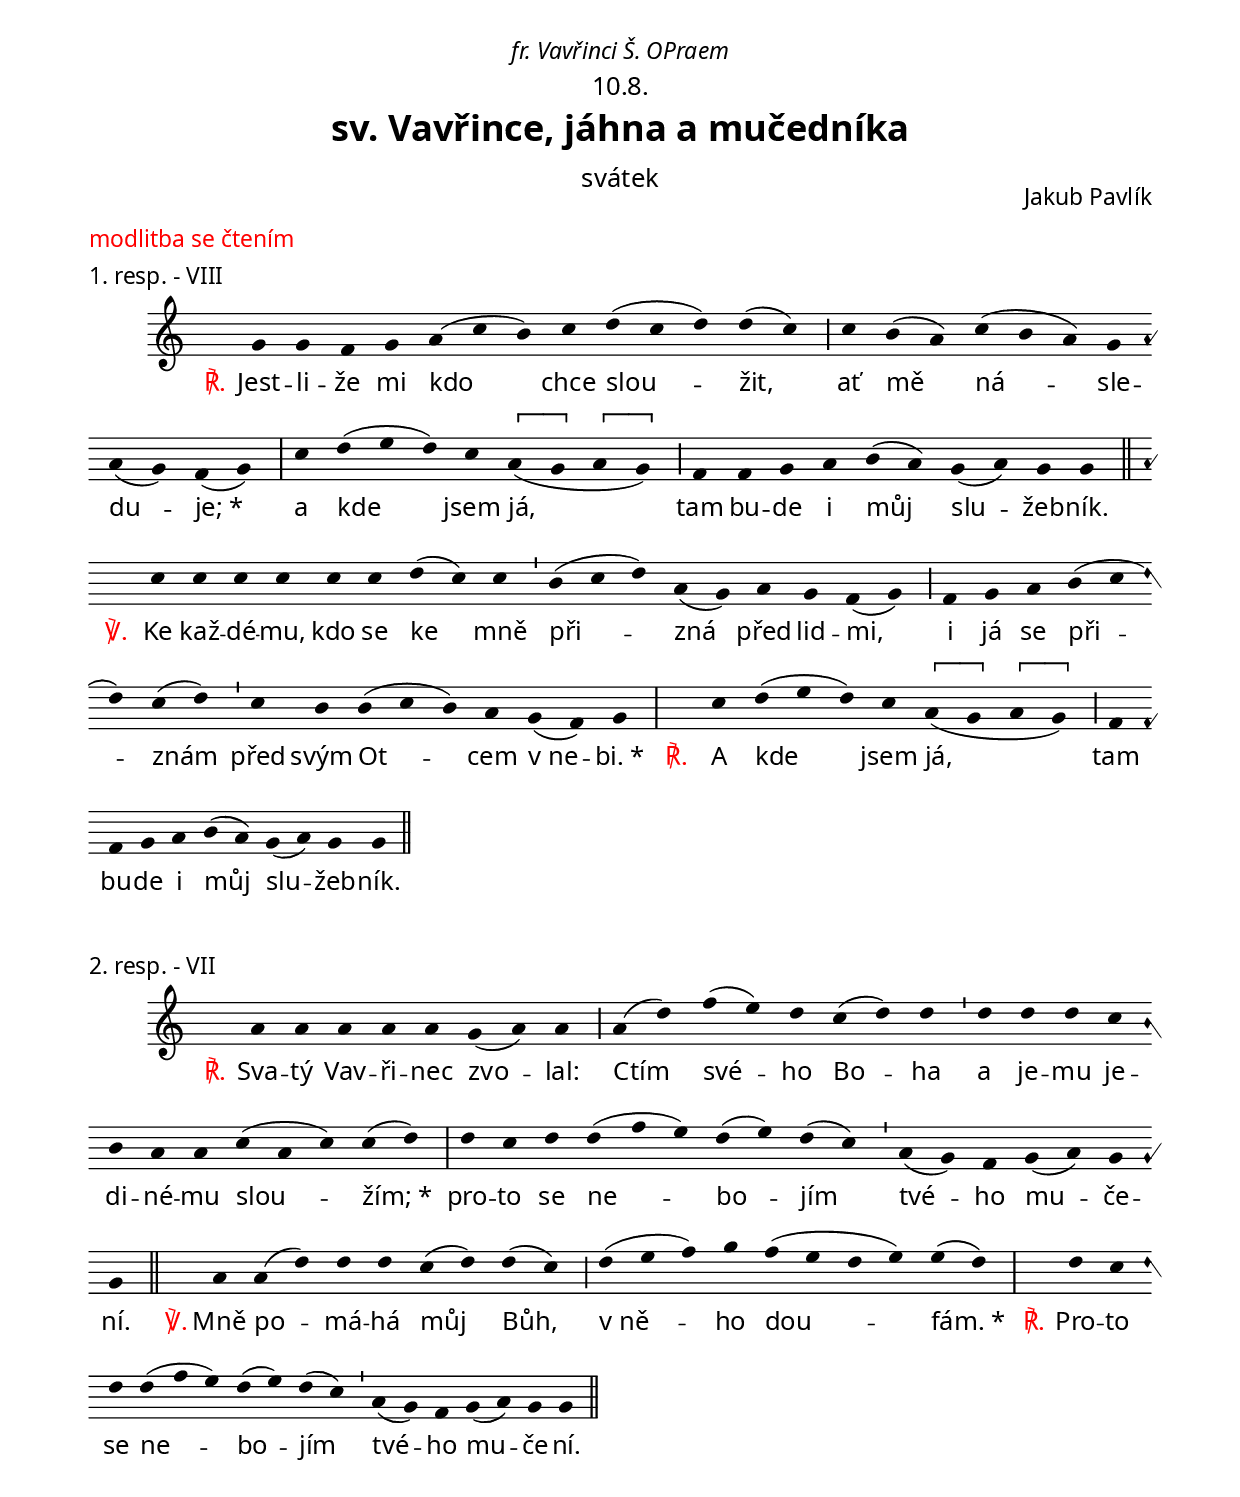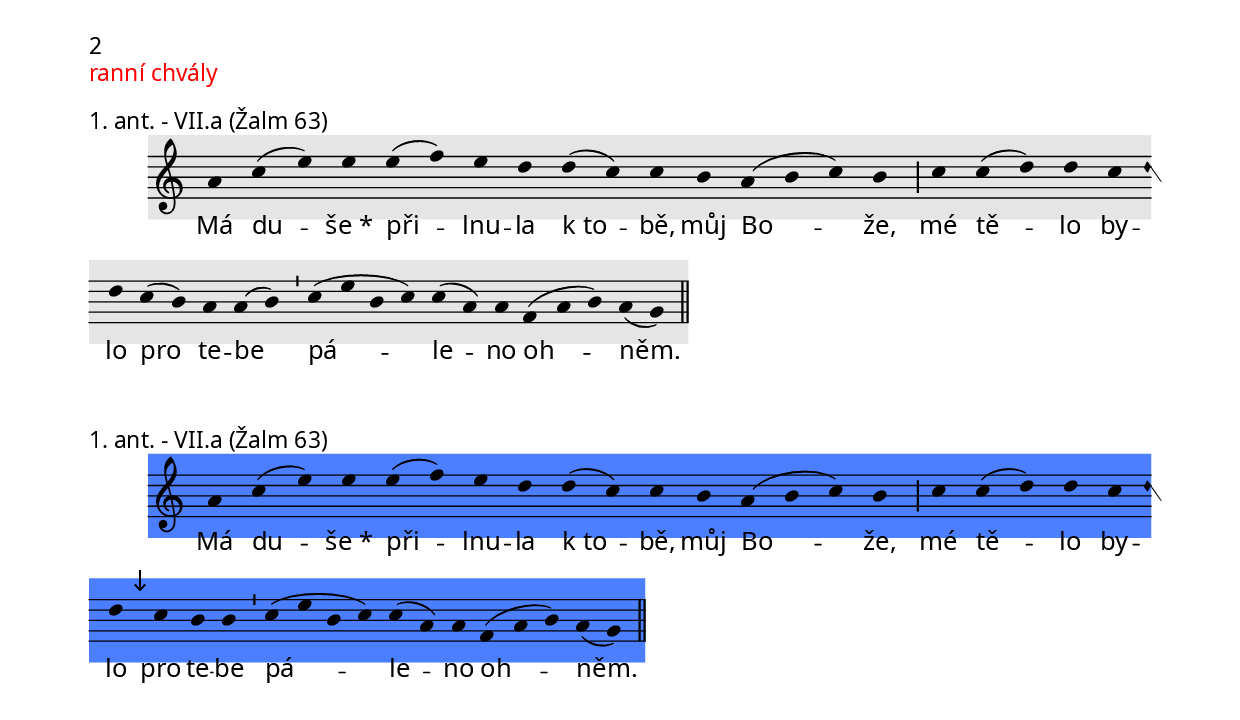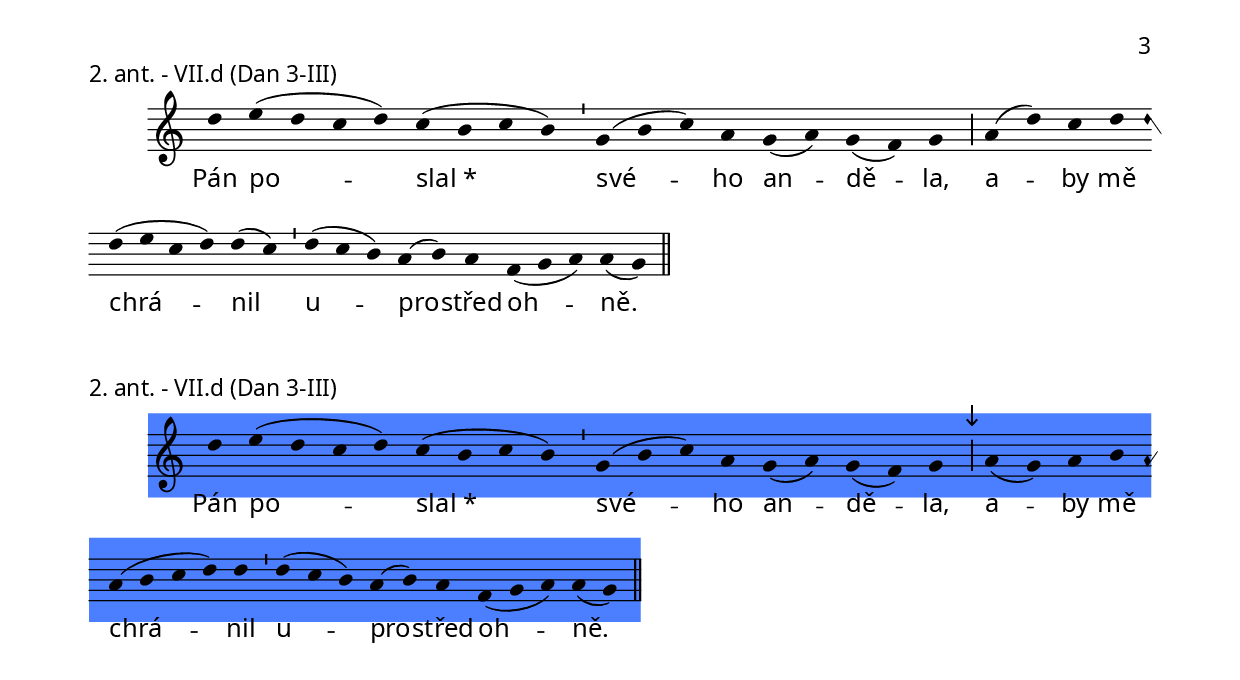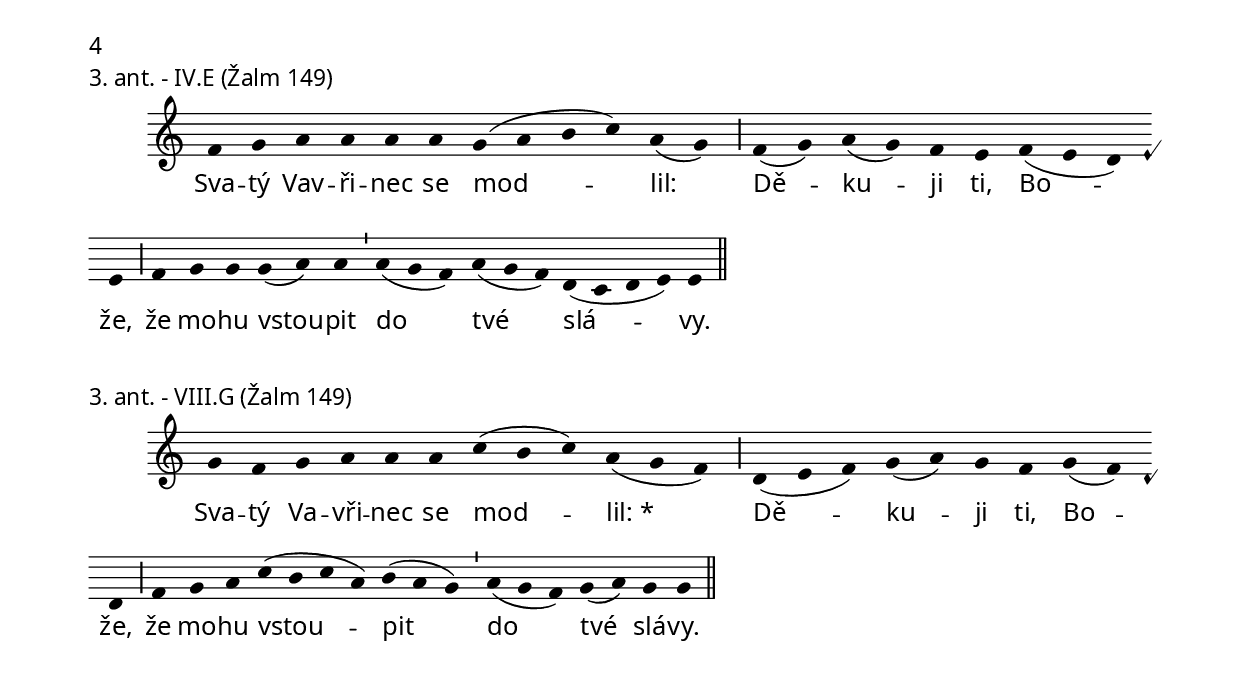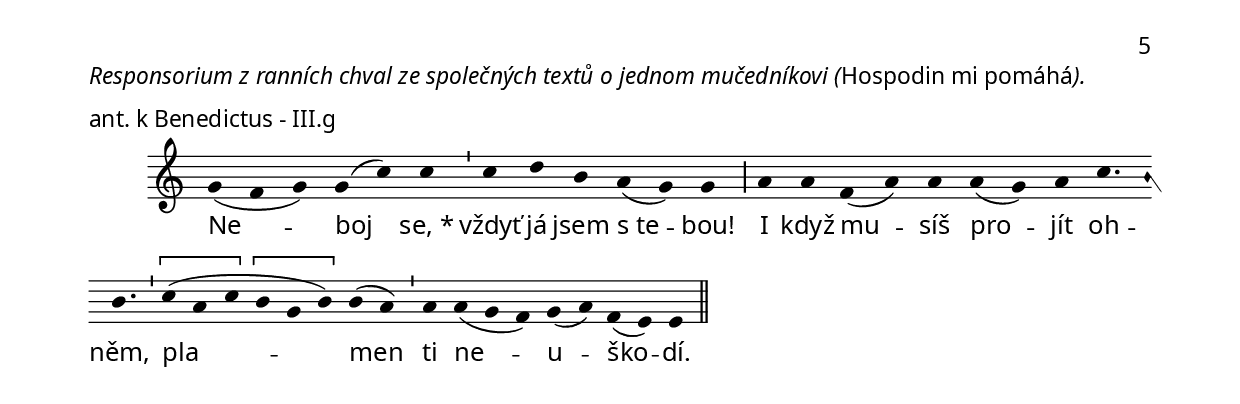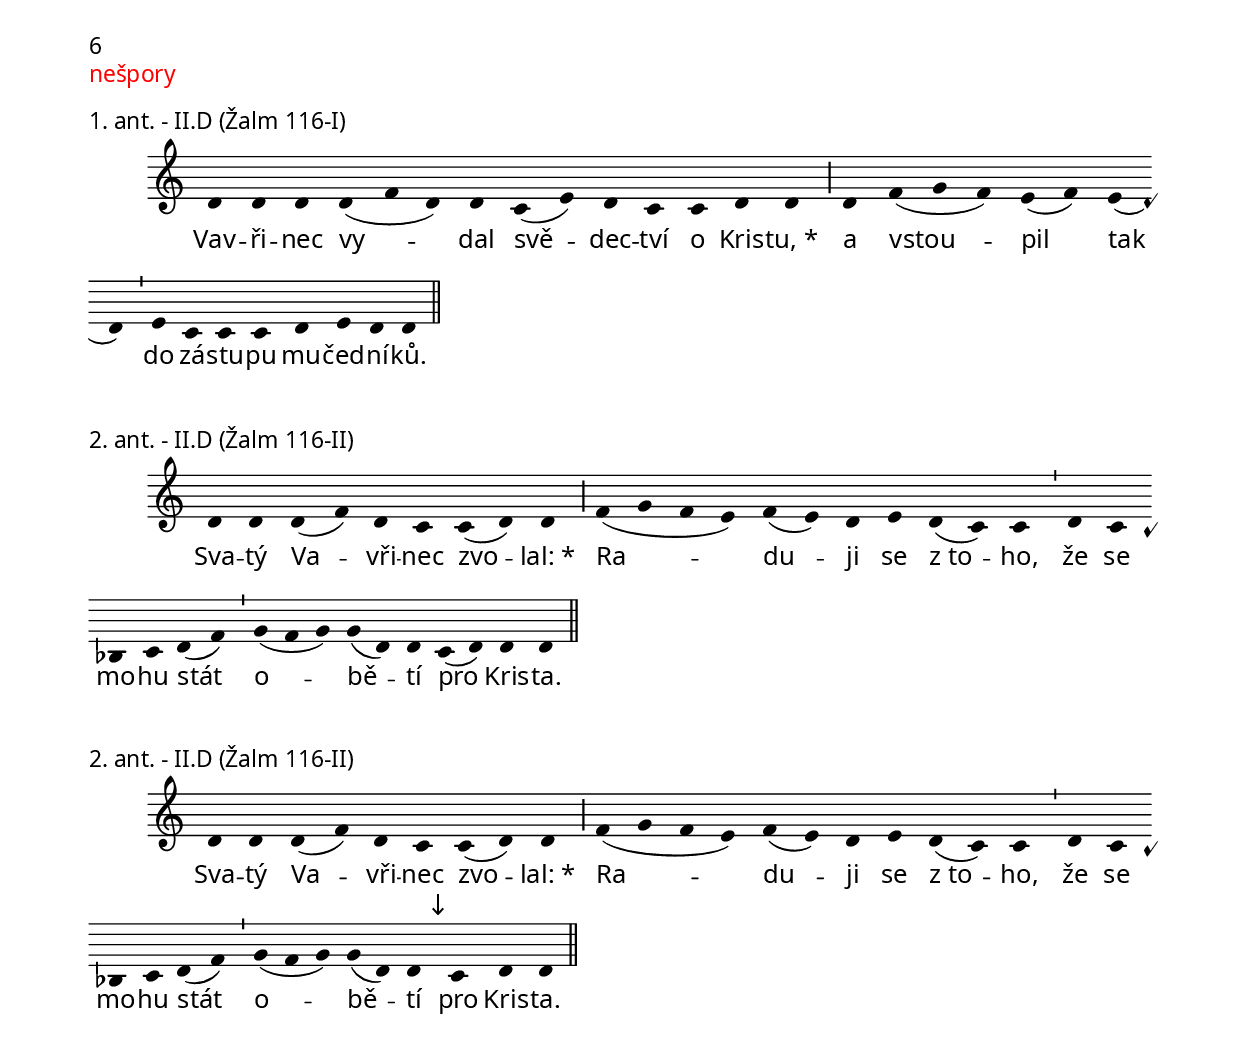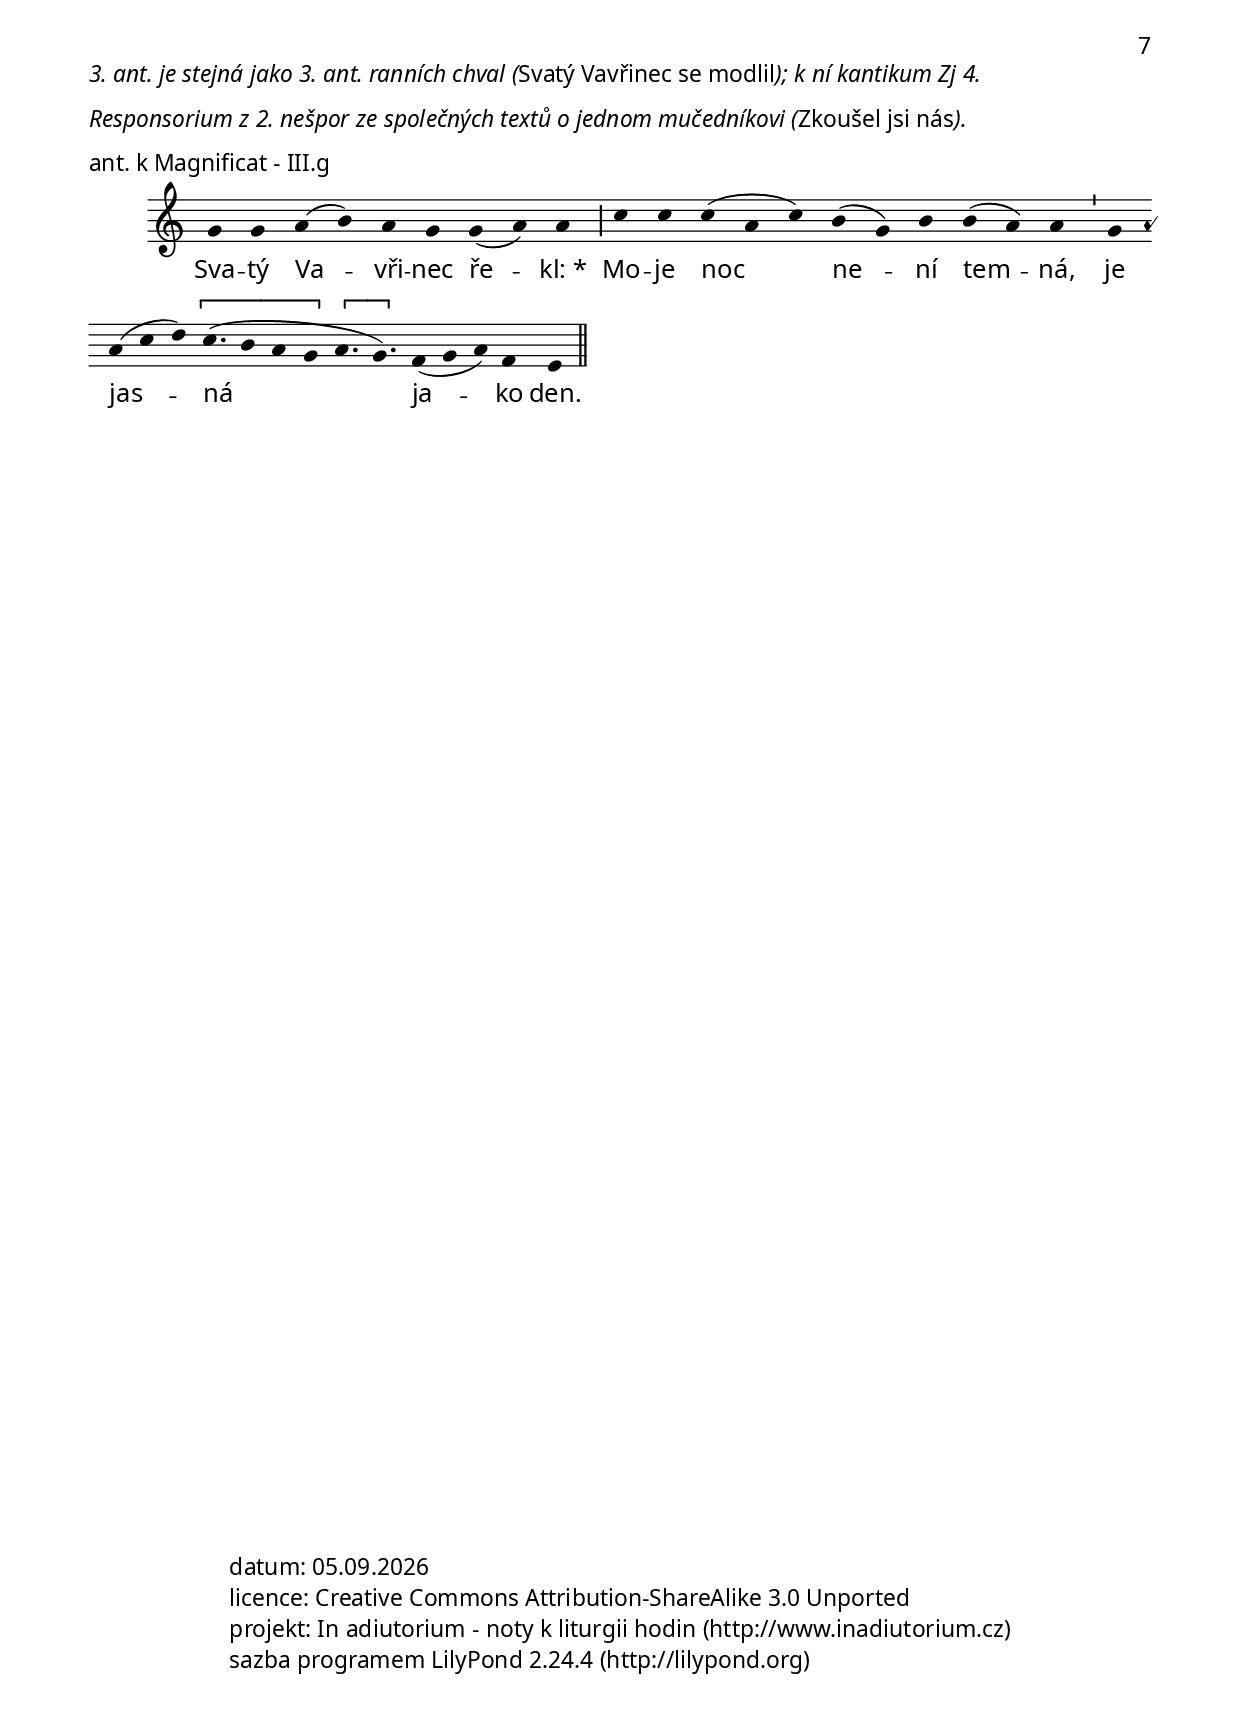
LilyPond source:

\version "2.15.40"

\include "../spolecne.ly"
\include "../dilyresponsorii.ly"

\header {
  title = \markup\titleSvatek
            "sv. Vavřince, jáhna a mučedníka"
            svátek
            10.8.
  composer = "Jakub Pavlík"
  dedication = \markup\italic "fr. Vavřinci Š. OPraem"
}

\markup {\nadpisHodinka {"modlitba se čtením"}}

\score {
  \relative c'' {
    \choralniRezim

    % R
    \neviditelna a
    g4 g f g a( c b) c d( c d) d( c) \barMaior
    c b( a) c( b a) g a( g) f( g) \barMax

    c d( e d) c \[ a( g \] \[ a g) \] \barMaior
    f f g a b( a) g( a) g g \barFinalis
    % V
    \neviditelna a
    c c c c c c d( c) c \barMin b( c d) a( g) a g f( g) \barMaior
    f g a b( c d) c( d) \barMin c b b( c b) a g( f) g \barMax

    % R
    \neviditelna a
    c d( e d) c \[ a( g \] \[ a g) \] \barMaior
    f f g a b( a) g( a) g g \barFinalis
  }
  \addlyrics {
    \Response Jest -- li -- že mi kdo chce slou -- žit,
    ať mě ná -- sle -- du -- je;_*

    a kde jsem já,
    tam bu -- de i můj slu -- žeb -- ník.
    \Verse Ke kaž -- dé -- mu, kdo se ke mně při -- zná před lid -- mi,
    i já se při -- znám před svým Ot -- cem v_ne -- bi._*

    \Response A kde jsem já, tam bu -- de i můj slu -- žeb -- ník.
  }
  \header {
    quid = "1. resp."
    modus = "VIII"
    id = "cte-r1"
    piece = \markup {\sestavTitulekResp}
  }
}

\score {
  \relative c'' {
    \choralniRezim

    % R
    \neviditelna a
    a4 a a a a g( a) a \barMaior
    a( d) f( e) d c( d) d \barMin
    d d d c b a a c( a c) c( d) \barMax

    d c d d( f e) d( e) d( c) \barMin a( g) f g( a) g g \barFinalis

    % V
    \neviditelna a
    a4 a( d) d d c( d) d( c) \barMaior d( e f) g f( e d e) e( d) \barMax

    % R
    \neviditelna a
    d c d d( f e) d( e) d( c) \barMin a( g) f g( a) g g \barFinalis
  }
  \addlyrics {
    \Response Sva -- tý Vav -- ři -- nec zvo -- lal:
    Ctím své -- ho Bo -- ha
    a je -- mu je -- di -- né -- mu slou -- žím;_*
    pro -- to se ne -- bo -- jím tvé -- ho mu -- če -- ní.
    \Verse Mně po -- má -- há můj Bůh, v_ně -- ho dou -- fám._*
    \Response Pro -- to se ne -- bo -- jím tvé -- ho mu -- če -- ní.
  }
  \header {
    quid = "2. resp."
    modus = "VII"
    id = "cte-r2"
    piece = \markup {\sestavTitulekResp}
  }
}

\pageBreak

\markup {\nadpisHodinka {"ranní chvály"}}

\score {
  \relative c'' {
    \zvyraznovacSedy
    \choralniRezim
    a4 c( e) e e( f) e d d( c) c b a( b c) b \barMaior
    c c( d) d c d c( b) a a( b) \barMin c( e b c) c( a) a f( a b) a( g) \barFinalis
  }
  \addlyrics {
    Má du -- še_* při -- lnu -- la k_to -- bě, můj Bo -- že,
    mé tě -- lo by -- lo pro te -- be pá -- le -- no oh -- něm.
  }
  \header {
    quid = "1. ant."
    modus = "VII"
    differentia = "a"
    psalmus = "Žalm 63"
    placet = "_pro tebe_ zkusit předělat zcela sylabicky - retardace se tu jeví neústrojná (nebo ne? docela jistý si nejsem)"
    id = "rch-a1"
    piece = \markup {\sestavTitulek}
  }
}

\score {
  \relative c'' {
    \zvyraznovacModry
    \choralniRezim
    a4 c( e) e e( f) e d d( c) c b a( b c) b \barMaior
    c c( d) d c d \mark\sipka c b b \barMin c( e b c) c( a) a f( a b) a( g) \barFinalis
  }
  \addlyrics {
    Má du -- še_* při -- lnu -- la k_to -- bě, můj Bo -- že,
    mé tě -- lo by -- lo pro te -- be pá -- le -- no oh -- něm.
  }
  \header {
    quid = "1. ant."
    modus = "VII"
    differentia = "a"
    psalmus = "Žalm 63"
    id = "rch-a1"
    piece = \markup {\sestavTitulek}
  }
}

\pageBreak

\score {
  \relative c'' {
    \choralniRezim
    d4 e( d c d) c( b c b) \barMin g( b c) a g( a) g( f) g \barMaior
    a( d) c d d( e c d) d( c) \barMin
    d( c b) a( b) a f( g a) a( g) \barFinalis
  }
  \addlyrics {
    Pán po -- slal_* své -- ho an -- dě -- la,
    a -- by mě chrá -- nil
    u -- pro -- střed oh -- ně.
  }
  \header {
    quid = "2. ant."
    modus = "VII"
    differentia = "d"
    psalmus = "Dan 3-III"
    id = "rch-a2"
    piece = \markup {\sestavTitulek}
  }
}

\score {
  \relative c'' {
    \zvyraznovacModry
    \choralniRezim
    d4 e( d c d) c( b c b) \barMin g( b c) a g( a) g( f) g \barMaior
    \mark\sipka a( g) a b a( b c d) d \barMin
    d( c b) a( b) a f( g a) a( g) \barFinalis
  }
  \addlyrics {
    Pán po -- slal_* své -- ho an -- dě -- la,
    a -- by mě chrá -- nil
    u -- pro -- střed oh -- ně.
  }
  \header {
    quid = "2. ant."
    modus = "VII"
    differentia = "d"
    psalmus = "Dan 3-III"
    id = "rch-a2"
    piece = \markup {\sestavTitulek}
  }
}

\pageBreak

\score {
  \relative c' {
    \choralniRezim
    f4 g a a a a g( a b c) a( g) \barMaior
    f( g) a( g) f e f( e d) e \barMaior
    f g g g( a) a \barMin a( g f) a( g f) d( c d e) e \barFinalis
  }
  \addlyrics {
    Sva -- tý Vav -- ři -- nec se mod -- lil:
    Dě -- ku -- ji ti, Bo -- že,
    že mo -- hu vstou -- pit do tvé slá -- vy.
  }
  \header {
    quid = "3. ant."
    modus = "IV"
    differentia = "E"
    psalmus = "Žalm 149"
    id = ""
    piece = \markup {\sestavTitulek}
  }
}

\score {
  \relative c'' {
    \choralniRezim
    g4 f g a a a c( b c) a( g f) \barMaior
    d( e f) g( a) g f g( f) d \barMaior
    f g a c( b c a) b( a g) \barMin a( g f) g( a) g g \barFinalis
  }
  \addlyrics {
    Sva -- tý Va -- vři -- nec se mod -- lil:_*
    Dě -- ku -- ji ti, Bo -- že,
    že mo -- hu vstou -- pit do tvé slá -- vy.
  }
  \header {
    quid = "3. ant."
    modus = "VIII"
    differentia = "G"
    psalmus = "Žalm 149"
    id = "rch-a3"
    piece = \markup {\sestavTitulek}
  }
}

\pageBreak

\markup\italic{Responsorium z ranních chval ze společných textů
o jednom mučedníkovi \concat{(\upright{"Hospodin mi pomáhá"}).}}

\score {
  \relative c'' {
    \choralniRezim
    g4( f g) g( c) c \barMin c d b a( g) g \barMaior
    a a f( a) a a( g) a c4. b \barMin
    \[ c4( a c \] \[ b g b) \] b( a) \barMin a a( g f) g( a) f( e) e \barFinalis
  }
  \addlyrics {
    Ne -- boj se,_* vždyť já jsem s_te -- bou!
    I když mu -- síš pro -- jít oh -- něm,
    pla -- men ti ne -- u -- ško -- dí.
  }
  \header {
    quid = "ant. k Benedictus"
    modus = "III"
    differentia = "g"
    psalmus = ""
    id = "rch-aben"
    piece = \markup {\sestavTitulekBezZalmu}
  }
}

\pageBreak

\markup {\nadpisHodinka {"nešpory"}}

\score {
  \relative c' {
    \choralniRezim
    d4 d d d( f d) d c( e) d c c d d \barMaior
    d f( g f) e( f) e( d) \barMin e c c c d e d d \barFinalis
  }
  \addlyrics {
    Vav -- ři -- nec vy -- dal svě -- dec -- tví o Kris -- tu,_*
    a vstou -- pil tak do zá -- stu -- pu mu -- čed -- ní -- ků.
  }
  \header {
    quid = "1. ant."
    modus = "II"
    differentia = "D"
    psalmus = "Žalm 116-I"
    id = "ne-a1"
    piece = \markup {\sestavTitulek}
  }
}

\score {
  \relative c' {
    \choralniRezim
    d4 d d( f) d c c( d) d \barMaior
    f( g f e) f( e) d e d( c) c \barMin
    d c bes c d( f) \barMin g( f g) g( d) d c( d) d d \barFinalis
  }
  \addlyrics {
    Sva -- tý Va -- vři -- nec zvo -- lal:_*
    Ra -- du -- ji se z_to -- ho,
    že se mo -- hu stát o -- bě -- tí pro Kris -- ta.
  }
  \header {
    quid = "2. ant."
    modus = "II"
    differentia = "D"
    psalmus = "Žalm 116-II"
    id = "ne-a2"
    piece = \markup {\sestavTitulek}
  }
}

\score {
  \relative c' {
    \choralniRezim
    d4 d d( f) d c c( d) d \barMaior
    f( g f e) f( e) d e d( c) c \barMin
    d c bes c d( f) \barMin g( f g) g( d) d \mark\sipka c d d \barFinalis
  }
  \addlyrics {
    Sva -- tý Va -- vři -- nec zvo -- lal:_*
    Ra -- du -- ji se z_to -- ho,
    že se mo -- hu stát o -- bě -- tí pro Kris -- ta.
  }
  \header {
    quid = "2. ant."
    modus = "II"
    differentia = "D"
    psalmus = "Žalm 116-II"
    id = "ne-a2"
    piece = \markup {\sestavTitulek}
  }
}

\pageBreak

\markup\italic{3. ant. je stejná jako 3. ant. ranních chval \concat{(\upright{"Svatý Vavřinec se modlil"});} k ní kantikum Zj 4.}

\markup\italic{Responsorium z 2. nešpor ze společných textů
o jednom mučedníkovi \concat{(\upright{"Zkoušel jsi nás"}).}}

\score {
  \relative c'' {
    \choralniRezim
    g4 g a( b) a g g( a) a \barMaior
    c4 c c( a c) b( g) b b( a) a \barMin
    g a( c d) \[ c4.( b4 a g \] \[ a4. g) \] f4( g a) f e \barFinalis
  }
  \addlyrics {
    Sva -- tý Va -- vři -- nec ře -- kl:_*
    Mo -- je noc ne -- ní tem -- ná,
    % a -- le % -- to mi tu nesedi
    je jas -- ná ja -- ko den.
  }
  \header {
    quid = "ant. k Magnificat"
    modus = "III"
    differentia = "g"
    psalmus = ""
    id = "ne-amag"
    piece = \markup {\sestavTitulekBezZalmu}
  }
}